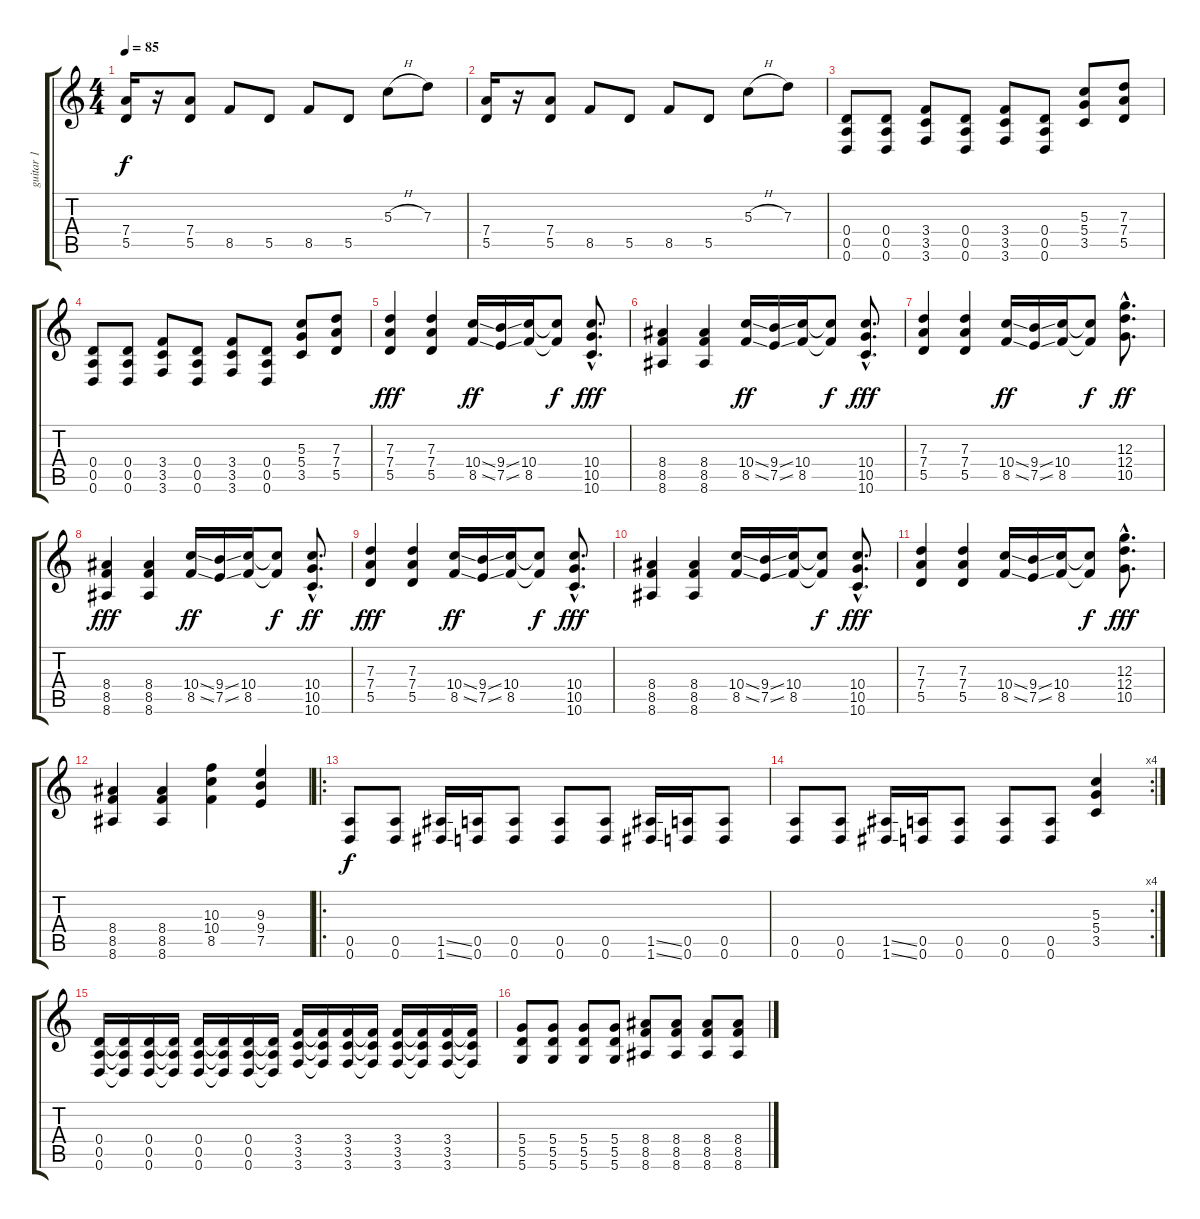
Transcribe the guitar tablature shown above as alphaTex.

\track ("guitar 1" "guitar 1") {instrument distortionguitar}
\staff {score tabs}
\tuning (E4 B3 G3 D3 A2 D2) {hide}
\ts (4 4)
\tempo 85
\clef g2
\ks c
(7.4 5.5).16{dy f balance 1 instrument overdrivenguitar} r.16 (7.4 5.5).8 8.5.8 5.5.8 8.5.8 5.5.8 5.3{h}.8 7.3.8 |
(7.4 5.5).16 r.16 (7.4 5.5).8 8.5.8 5.5.8 8.5.8 5.5.8 5.3{h}.8 7.3.8 |
(0.4 0.5 0.6).8{balance 6 instrument distortionguitar} (0.4 0.5 0.6).8 (3.4 3.5 3.6).8 (0.4 0.5 0.6).8 (3.4 3.5 3.6).8 (0.4 0.5 0.6).8 (5.3 5.4 3.5).8 (7.3 7.4 5.5).8 |
(0.4 0.5 0.6).8 (0.4 0.5 0.6).8 (3.4 3.5 3.6).8 (0.4 0.5 0.6).8 (3.4 3.5 3.6).8 (0.4 0.5 0.6).8 (5.3 5.4 3.5).8 (7.3 7.4 5.5).8 |
(7.3 7.4 5.5).4{dy fff} (7.3 7.4 5.5).4 (10.4{ss} 8.5{ss}).16{dy ff} (9.4{ss} 7.5{ss}).16 (10.4 8.5).16 (10.4{t} 8.5{t}).8{dy f} (10.4{hac} 10.5{hac} 10.6{hac}).8{d dy fff} |
(8.4 8.5 8.6).4 (8.4 8.5 8.6).4 (10.4{ss} 8.5{ss}).16{dy ff} (9.4{ss} 7.5{ss}).16 (10.4 8.5).16 (10.4{t} 8.5{t}).8{dy f} (10.4{hac} 10.5{hac} 10.6{hac}).8{d dy fff} |
(7.3 7.4 5.5).4 (7.3 7.4 5.5).4 (10.4{ss} 8.5{ss}).16{dy ff} (9.4{ss} 7.5{ss}).16 (10.4 8.5).16 (10.4{t} 8.5{t}).8{dy f} (12.3{hac} 12.4{hac} 10.5{hac}).8{d dy ff} |
(8.4 8.5 8.6).4{dy fff} (8.4 8.5 8.6).4 (10.4{ss} 8.5{ss}).16{dy ff} (9.4{ss} 7.5{ss}).16 (10.4 8.5).16 (10.4{t} 8.5{t}).8{dy f} (10.4{hac} 10.5{hac} 10.6{hac}).8{d dy ff} |
(7.3 7.4 5.5).4{dy fff} (7.3 7.4 5.5).4 (10.4{ss} 8.5{ss}).16{dy ff} (9.4{ss} 7.5{ss}).16 (10.4 8.5).16 (10.4{t} 8.5{t}).8{dy f} (10.4{hac} 10.5{hac} 10.6{hac}).8{d dy fff} |
(8.4 8.5 8.6).4 (8.4 8.5 8.6).4 (10.4{ss} 8.5{ss}).16 (9.4{ss} 7.5{ss}).16 (10.4 8.5).16 (10.4{t} 8.5{t}).8{dy f} (10.4{hac} 10.5{hac} 10.6{hac}).8{d dy fff} |
(7.3 7.4 5.5).4 (7.3 7.4 5.5).4 (10.4{ss} 8.5{ss}).16 (9.4{ss} 7.5{ss}).16 (10.4 8.5).16 (10.4{t} 8.5{t}).8{dy f} (12.3{hac} 12.4{hac} 10.5{hac}).8{d dy fff} |
(8.4 8.5 8.6).4 (8.4 8.5 8.6).4 (10.3 10.4 8.5).4 (9.3 9.4 7.5).4 |
\ro
(0.5 0.6).8{dy f} (0.5 0.6).8 (1.5{ss} 1.6{ss}).16 (0.5 0.6).16 (0.5 0.6).8 (0.5 0.6).8 (0.5 0.6).8 (1.5{ss} 1.6{ss}).16 (0.5 0.6).16 (0.5 0.6).8 |
\rc 4
(0.5 0.6).8 (0.5 0.6).8 (1.5{ss} 1.6{ss}).16 (0.5 0.6).16 (0.5 0.6).8 (0.5 0.6).8 (0.5 0.6).8 (5.3 5.4 3.5).4 |
(0.4 0.5 0.6).16 (0.4{t} 0.5{t} 0.6{t}).16 (0.4 0.5 0.6).16 (0.4{t} 0.5{t} 0.6{t}).16 (0.4 0.5 0.6).16 (0.4{t} 0.5{t} 0.6{t}).16 (0.4 0.5 0.6).16 (0.4{t} 0.5{t} 0.6{t}).16 (3.4 3.5 3.6).16 (3.4{t} 3.5{t} 3.6{t}).16 (3.4 3.5 3.6).16 (3.4{t} 3.5{t} 3.6{t}).16 (3.4 3.5 3.6).16 (3.4{t} 3.5{t} 3.6{t}).16 (3.4 3.5 3.6).16 (3.4{t} 3.5{t} 3.6{t}).16 |
(5.4 5.5 5.6).8 (5.4 5.5 5.6).8 (5.4 5.5 5.6).8 (5.4 5.5 5.6).8 (8.4 8.5 8.6).8 (8.4 8.5 8.6).8 (8.4 8.5 8.6).8 (8.4 8.5 8.6).8
